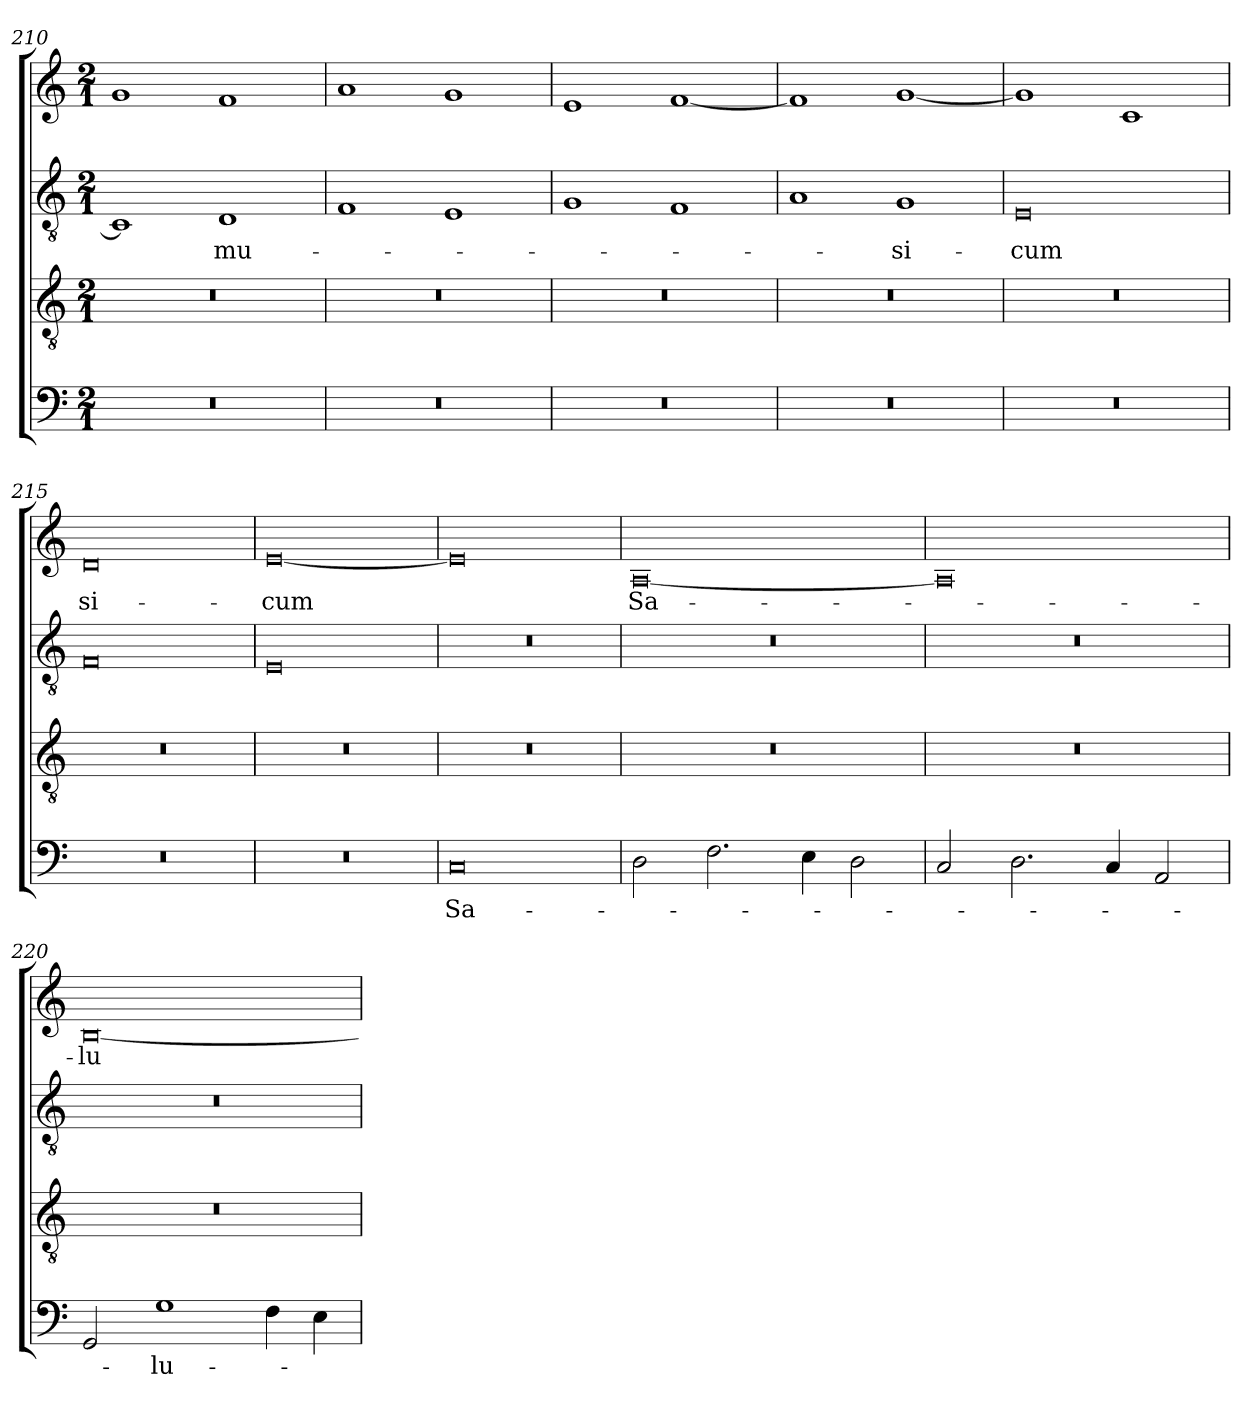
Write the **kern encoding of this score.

**kern	**text	**kern	**kern	**text	**kern	**text
*part4	*part4	*part3	*part2	*part2	*part1	*part1
*staff4	*staff4	*staff3	*staff2	*staff2	*staff1	*staff1
*clefF4	*	*clefGv2	*clefGv2	*	*clefG2	*
*M2/1	*	*M2/1	*M2/1	*	*M2/1	*
=210	=210	=210	=210	=210	=210	=210
0r	.	0r	1C]	.	1g	.
!	!	!	!	!LO:LY:b	!	!
.	.	.	1D	mu-	1f	.
=211	=211	=211	=211	=211	=211	=211
0r	.	0r	1F	.	1a	.
.	.	.	1E	.	1g	.
=212	=212	=212	=212	=212	=212	=212
0r	.	0r	1G	.	1e	.
.	.	.	1F	.	[1f	.
=213	=213	=213	=213	=213	=213	=213
0r	.	0r	1A	.	1f]	.
!	!	!	!	!LO:LY:b	!	!
.	.	.	1G	-si-	[1g	.
=214	=214	=214	=214	=214	=214	=214
!	!	!	!	!LO:LY:b	!	!
0r	.	0r	0E	-cum	1g]	.
.	.	.	.	.	1c	.
=215	=215	=215	=215	=215	=215	=215
!	!	!	!	!	!	!LO:LY:b
0r	.	0r	0F	.	0d	-si-
!!LO:LB:g=z
=216	=216	=216	=216	=216	=216	=216
!	!	!	!	!	!	!LO:LY:b
0r	.	0r	0E	.	[0e	-cum
=217	=217	=217	=217	=217	=217	=217
!	!LO:LY:b	!	!	!	!	!
0C	Sa-	0r	0r	.	0e]	.
=218	=218	=218	=218	=218	=218	=218
!	!	!	!	!	!	!LO:LY:b
2D\	.	0r	0r	.	[0A	Sa-
2.F\	.	.	.	.	.	.
4E\	.	.	.	.	.	.
2D\	.	.	.	.	.	.
=219	=219	=219	=219	=219	=219	=219
2C/	.	0r	0r	.	0A]	.
2.D\	.	.	.	.	.	.
4C/	.	.	.	.	.	.
2AA/	.	.	.	.	.	.
=220	=220	=220	=220	=220	=220	=220
!	!	!	!	!	!	!LO:LY:b
2GG/	.	0r	0r	.	[0B	-lu-
!	!LO:LY:b	!	!	!	!	!
1G	-lu-	.	.	.	.	.
4F\	.	.	.	.	.	.
4E\	.	.	.	.	.	.
=	=	=	=	=	=	=
*-	*-	*-	*-	*-	*-	*-
